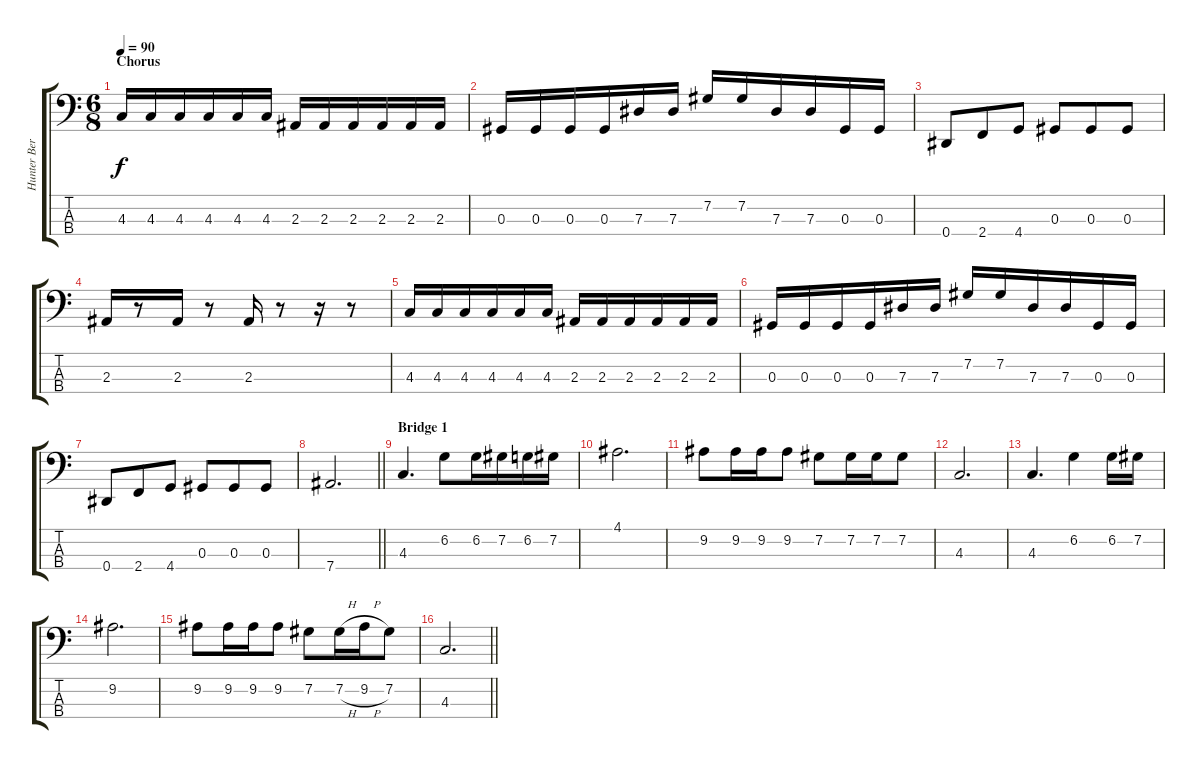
\track ("Hunter Bergan" "Hunter Ber") {instrument electricbasspick}
\staff {score tabs}
\tuning (Gb2 Db2 Ab1 Eb1) {hide}
\ts (6 8)
\section ("" "Chorus")
\tempo 90
\clef f4
\ks c
4.3.16{dy f} 4.3.16 4.3.16 4.3.16 4.3.16 4.3.16 2.3.16 2.3.16 2.3.16 2.3.16 2.3.16 2.3.16 |
0.3.16 0.3.16 0.3.16 0.3.16 7.3.16 7.3.16 7.2.16 7.2.16 7.3.16 7.3.16 0.3.16 0.3.16 |
0.4.8 2.4.8 4.4.8 0.3.8 0.3.8 0.3.8 |
2.3.16 r.8 2.3.16 r.8 2.3.16 r.8 r.16 r.8 |
4.3.16 4.3.16 4.3.16 4.3.16 4.3.16 4.3.16 2.3.16 2.3.16 2.3.16 2.3.16 2.3.16 2.3.16 |
0.3.16 0.3.16 0.3.16 0.3.16 7.3.16 7.3.16 7.2.16 7.2.16 7.3.16 7.3.16 0.3.16 0.3.16 |
0.4.8 2.4.8 4.4.8 0.3.8 0.3.8 0.3.8 |
\barLineRight lightlight
7.4.2{d} |
\section ("" "Bridge 1")
4.3.4{d} 6.2.8 6.2.16 7.2.16 6.2.16 7.2.16 |
4.1.2{d} |
9.2.8 9.2.16 9.2.16 9.2.8 7.2.8 7.2.16 7.2.16 7.2.8 |
4.3.2{d} |
4.3.4{d} 6.2.4 6.2.16 7.2.16 |
9.2.2{d} |
9.2.8 9.2.16 9.2.16 9.2.8 7.2.8 7.2{h}.16 9.2{h}.16 7.2.8 |
\barLineRight lightlight
4.3.2{d}
